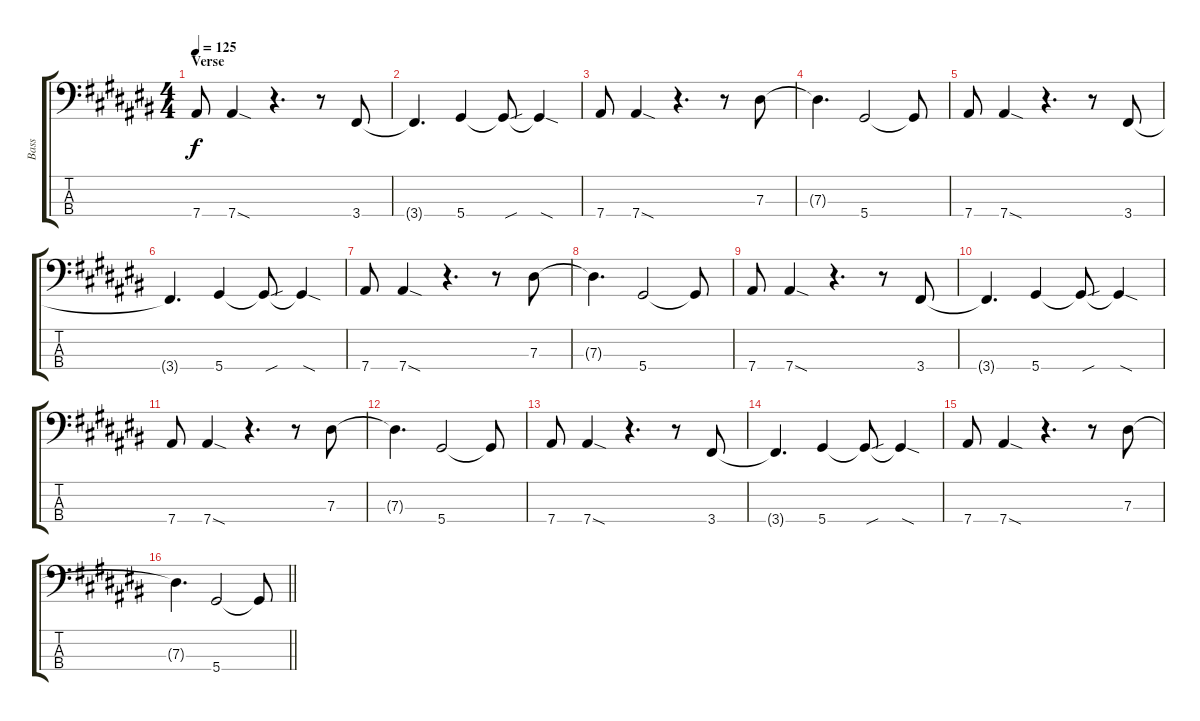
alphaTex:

\track ("Bass" "Bass") {instrument electricbassfinger}
\staff {score tabs}
\tuning (Gb2 Db2 Ab1 Eb1) {hide}
\ts (4 4)
\section ("" "Verse")
\tempo 125
\clef f4
\ks c#
7.4.8{dy f} 7.4{sod}.4 r.4{d} r.8 3.4.8 |
3.4{t}.4{d} 5.4.4 5.4{sou t}.8 5.4{sod t}.4 |
7.4.8 7.4{sod}.4 r.4{d} r.8 7.3.8 |
7.3{t}.4{d} 5.4.2 5.4{t}.8 |
7.4.8 7.4{sod}.4 r.4{d} r.8 3.4.8 |
3.4{t}.4{d} 5.4.4 5.4{sou t}.8 5.4{sod t}.4 |
7.4.8 7.4{sod}.4 r.4{d} r.8 7.3.8 |
7.3{t}.4{d} 5.4.2 5.4{t}.8 |
7.4.8 7.4{sod}.4 r.4{d} r.8 3.4.8 |
3.4{t}.4{d} 5.4.4 5.4{sou t}.8 5.4{sod t}.4 |
7.4.8 7.4{sod}.4 r.4{d} r.8 7.3.8 |
7.3{t}.4{d} 5.4.2 5.4{t}.8 |
7.4.8 7.4{sod}.4 r.4{d} r.8 3.4.8 |
3.4{t}.4{d} 5.4.4 5.4{sou t}.8 5.4{sod t}.4 |
7.4.8 7.4{sod}.4 r.4{d} r.8 7.3.8 |
\barLineRight lightlight
7.3{t}.4{d} 5.4.2 5.4{t}.8
